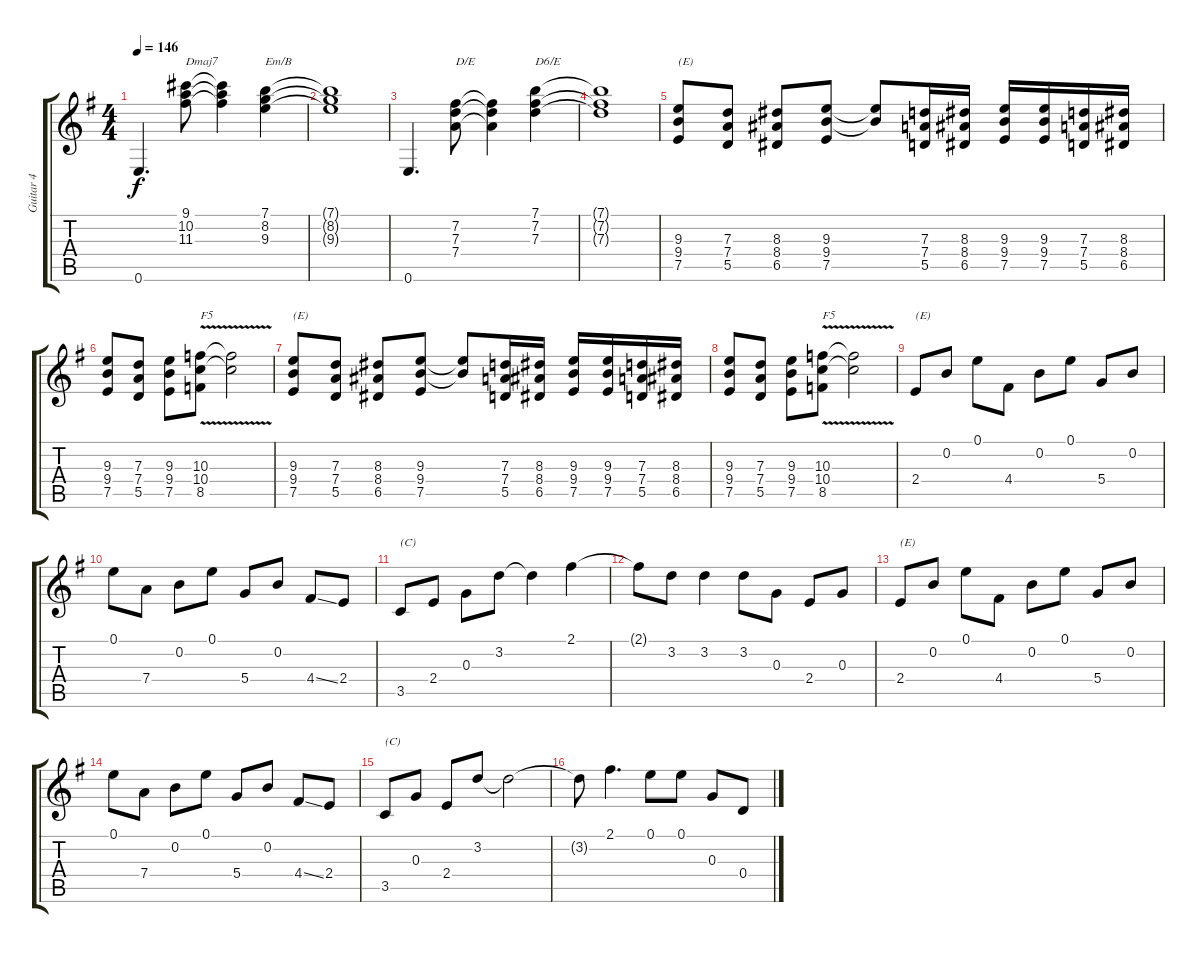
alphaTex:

\track ("Guitar 4" "Guitar 4") {instrument overdrivenguitar}
\staff {score tabs}
\tuning (E4 B3 G3 D3 A2 E2) {hide}
\ts (4 4)
\tempo 146
\clef g2
\ks g
0.6.4{d dy f} (9.1 10.2 11.3).8{txt "Dmaj7"} (9.1{t} 10.2{t} 11.3{t}).4 (7.1 8.2 9.3).4{txt "Em/B"} |
(7.1{t} 8.2{t} 9.3{t}).1 |
0.6.4{d} (7.2 7.3 7.4).8{txt "D/E"} (7.2{t} 7.3{t} 7.4{t}).4 (7.1 7.2 7.3).4{txt "D6/E"} |
(7.1{t} 7.2{t} 7.3{t}).1 |
(9.3 9.4 7.5).8{txt "(E)"} (7.3 7.4 5.5).8 (8.3 8.4 6.5).8 (9.3 9.4 7.5).8 (9.3{t} 9.4{t}).8 (7.3 7.4 5.5).16 (8.3 8.4 6.5).16 (9.3 9.4 7.5).16 (9.3 9.4 7.5).16 (7.3 7.4 5.5).16 (8.3 8.4 6.5).16 |
(9.3 9.4 7.5).8 (7.3 7.4 5.5).8 (9.3 9.4 7.5).8 (10.3{v} 10.4{v} 8.5).8{txt "F5"} (10.3{t} 10.4{t}).2 |
(9.3 9.4 7.5).8{txt "(E)"} (7.3 7.4 5.5).8 (8.3 8.4 6.5).8 (9.3 9.4 7.5).8 (9.3{t} 9.4{t}).8 (7.3 7.4 5.5).16 (8.3 8.4 6.5).16 (9.3 9.4 7.5).16 (9.3 9.4 7.5).16 (7.3 7.4 5.5).16 (8.3 8.4 6.5).16 |
(9.3 9.4 7.5).8 (7.3 7.4 5.5).8 (9.3 9.4 7.5).8 (10.3{v} 10.4{v} 8.5).8{txt "F5"} (10.3{t} 10.4{t}).2 |
2.4.8{txt "(E)"} 0.2.8 0.1.8 4.4.8 0.2.8 0.1.8 5.4.8 0.2.8 |
0.1.8 7.4.8 0.2.8 0.1.8 5.4.8 0.2.8 4.4{ss}.8 2.4.8 |
3.5.8{txt "(C)"} 2.4.8 0.3.8 3.2.8 3.2{t}.4 2.1.4 |
2.1{t}.8 3.2.8 3.2.4 3.2.8 0.3.8 2.4.8 0.3.8 |
2.4.8{txt "(E)"} 0.2.8 0.1.8 4.4.8 0.2.8 0.1.8 5.4.8 0.2.8 |
0.1.8 7.4.8 0.2.8 0.1.8 5.4.8 0.2.8 4.4{ss}.8 2.4.8 |
3.5.8{txt "(C)"} 0.3.8 2.4.8 3.2.8 3.2{t}.2 |
3.2{t}.8 2.1.4{d} 0.1.8 0.1.8 0.3.8 0.4.8
